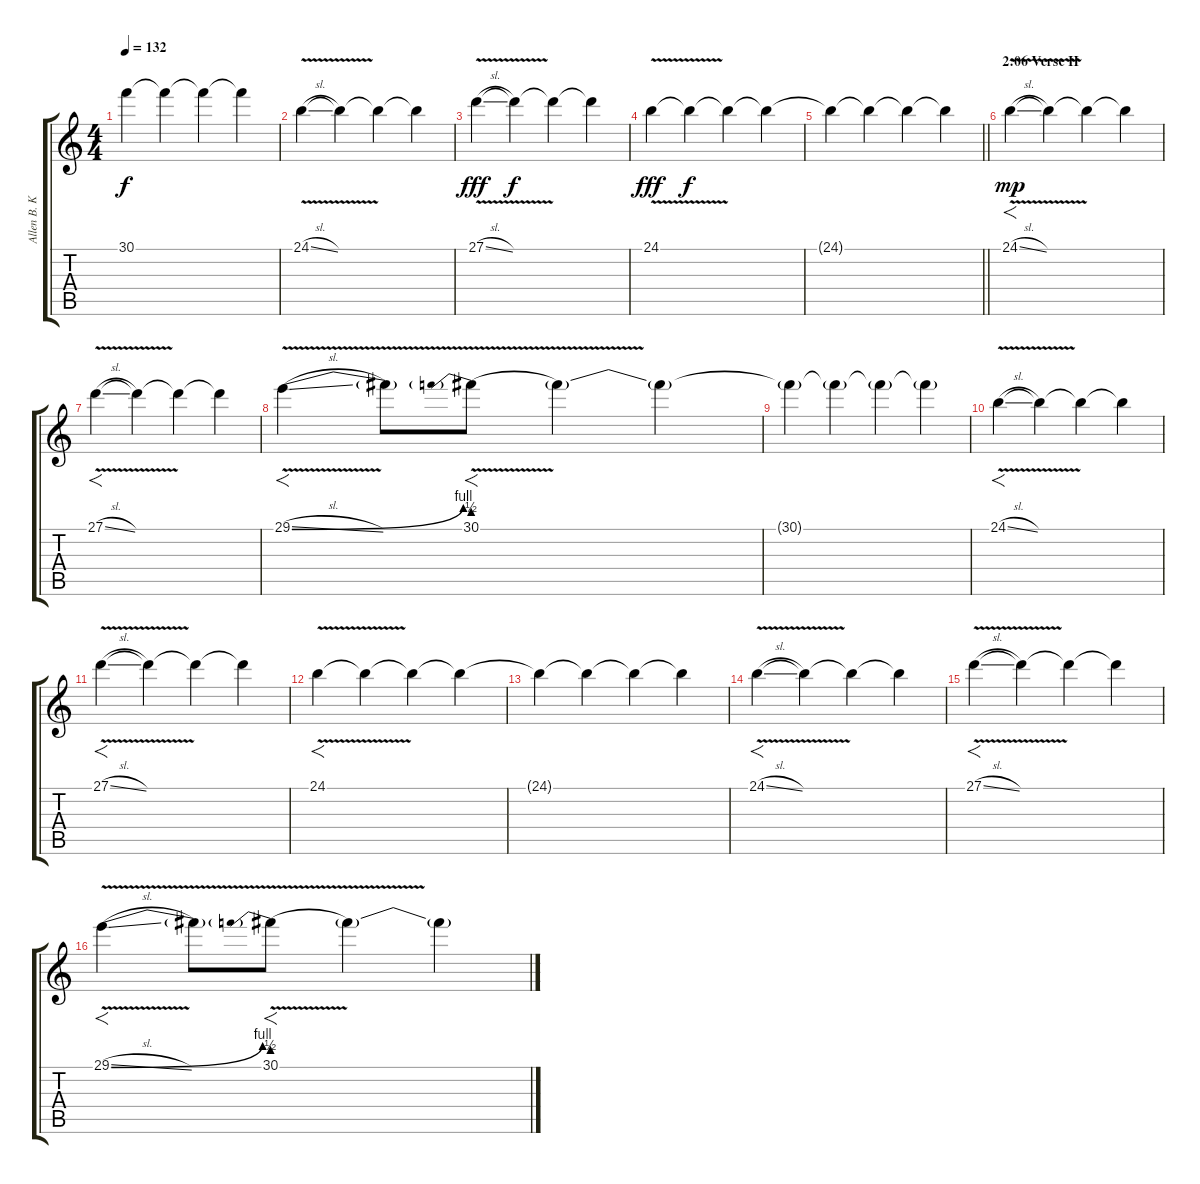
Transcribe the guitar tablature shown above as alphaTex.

\track ("Allen B. Konstanz (Keys I)" "Allen B. K") {instrument ocarina}
\staff {score tabs}
\tuning (B3 Gb3 D3 A2 E2 B1) {hide}
\ts (4 4)
\tempo 132
\clef g2
\ks c
30.1{t}.4{dy f} 30.1{t}.4 30.1{t}.4 30.1{t}.4 |
24.1{v sl}.4 24.1{t}.4 24.1{t}.4 24.1{t}.4 |
27.1{v sl}.4{dy fff} 27.1{t}.4{dy f} 27.1{t}.4 27.1{t}.4 |
24.1{v}.4{dy fff} 24.1{t}.4{dy f} 24.1{t}.4 24.1{t}.4 |
\barLineRight lightlight
24.1{t}.4 24.1{t}.4 24.1{t}.4 24.1{t}.4 |
\section ("" "2:06 Verse II")
24.1{v sl}.4{f dy mp} 24.1{t}.4 24.1{t}.4 24.1{t}.4 |
27.1{v sl}.4{f} 27.1{t}.4 27.1{t}.4 27.1{t}.4 |
29.1{be (bend 0 0 60 4) v sl}.4{f} 29.1{t}.8 30.1{be (prebend 0 2 60 2) v}.8{f} 30.1{t}.4 30.1{t}.4 |
30.1{t}.4 30.1{t}.4 30.1{t}.4 30.1{t}.4 |
24.1{v sl}.4{f} 24.1{t}.4 24.1{t}.4 24.1{t}.4 |
27.1{v sl}.4{f} 27.1{t}.4 27.1{t}.4 27.1{t}.4 |
24.1{v}.4{f} 24.1{t}.4 24.1{t}.4 24.1{t}.4 |
24.1{t}.4 24.1{t}.4 24.1{t}.4 24.1{t}.4 |
24.1{v sl}.4{f} 24.1{t}.4 24.1{t}.4 24.1{t}.4 |
27.1{v sl}.4{f} 27.1{t}.4 27.1{t}.4 27.1{t}.4 |
29.1{be (bend 0 0 60 4) v sl}.4{f} 29.1{t}.8 30.1{be (prebend 0 2 60 2) v}.8{f} 30.1{t}.4 30.1{t}.4
